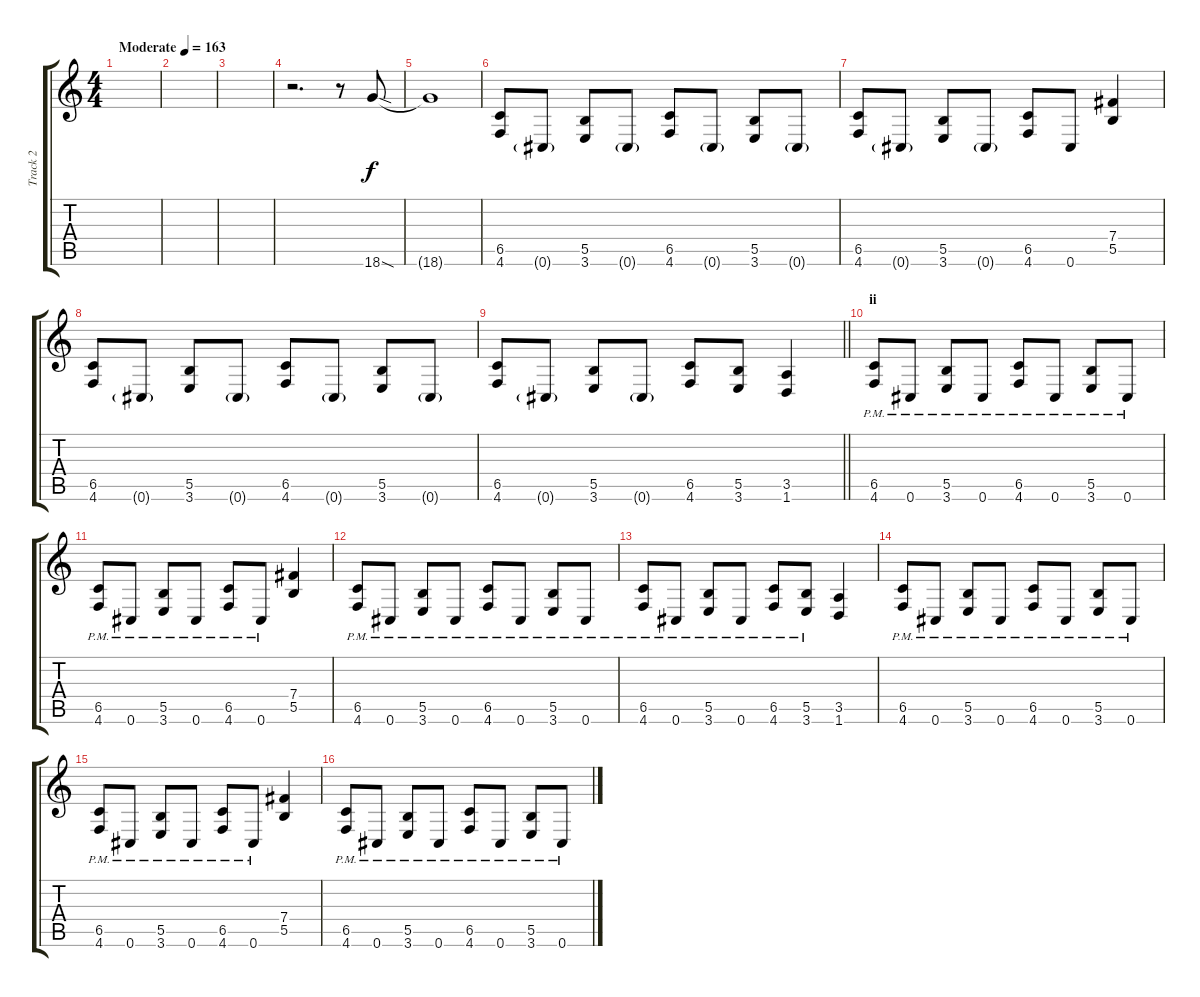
\track ("Track 2" "Track 2") {instrument distortionguitar}
\staff {score tabs}
\tuning (Db4 Ab3 E3 B2 Gb2 Db2) {hide}
\ts (4 4)
\tempo (163 "Moderate")
\clef g2
\ks c
|
|
|
r.2{d} r.8 18.6{sod}.8 |
18.6{t}.1 |
(6.5 4.6).8 0.6{g}.8 (5.5 3.6).8 0.6{g}.8 (6.5 4.6).8 0.6{g}.8 (5.5 3.6).8 0.6{g}.8 |
(6.5 4.6).8 0.6{g}.8 (5.5 3.6).8 0.6{g}.8 (6.5 4.6).8 0.6.8 (7.4 5.5).4 |
(6.5 4.6).8 0.6{g}.8 (5.5 3.6).8 0.6{g}.8 (6.5 4.6).8 0.6{g}.8 (5.5 3.6).8 0.6{g}.8 |
\barLineRight lightlight
(6.5 4.6).8 0.6{g}.8 (5.5 3.6).8 0.6{g}.8 (6.5 4.6).8 (5.5 3.6).8 (3.5 1.6).4 |
\section ("" "ii")
(6.5{pm} 4.6{pm}).8 0.6{pm}.8 (5.5{pm} 3.6{pm}).8 0.6{pm}.8 (6.5{pm} 4.6{pm}).8 0.6{pm}.8 (5.5{pm} 3.6{pm}).8 0.6{pm}.8 |
(6.5{pm} 4.6{pm}).8 0.6{pm}.8 (5.5{pm} 3.6{pm}).8 0.6{pm}.8 (6.5{pm} 4.6{pm}).8 0.6{pm}.8 (7.4 5.5).4 |
(6.5{pm} 4.6{pm}).8 0.6{pm}.8 (5.5{pm} 3.6{pm}).8 0.6{pm}.8 (6.5{pm} 4.6{pm}).8 0.6{pm}.8 (5.5{pm} 3.6{pm}).8 0.6{pm}.8 |
(6.5{pm} 4.6{pm}).8 0.6{pm}.8 (5.5{pm} 3.6{pm}).8 0.6{pm}.8 (6.5{pm} 4.6{pm}).8 (5.5{pm} 3.6{pm}).8 (3.5 1.6).4 |
(6.5{pm} 4.6{pm}).8 0.6{pm}.8 (5.5{pm} 3.6{pm}).8 0.6{pm}.8 (6.5{pm} 4.6{pm}).8 0.6{pm}.8 (5.5{pm} 3.6{pm}).8 0.6{pm}.8 |
(6.5{pm} 4.6{pm}).8 0.6{pm}.8 (5.5{pm} 3.6{pm}).8 0.6{pm}.8 (6.5{pm} 4.6{pm}).8 0.6{pm}.8 (7.4 5.5).4 |
(6.5{pm} 4.6{pm}).8 0.6{pm}.8 (5.5{pm} 3.6{pm}).8 0.6{pm}.8 (6.5{pm} 4.6{pm}).8 0.6{pm}.8 (5.5{pm} 3.6{pm}).8 0.6{pm}.8
